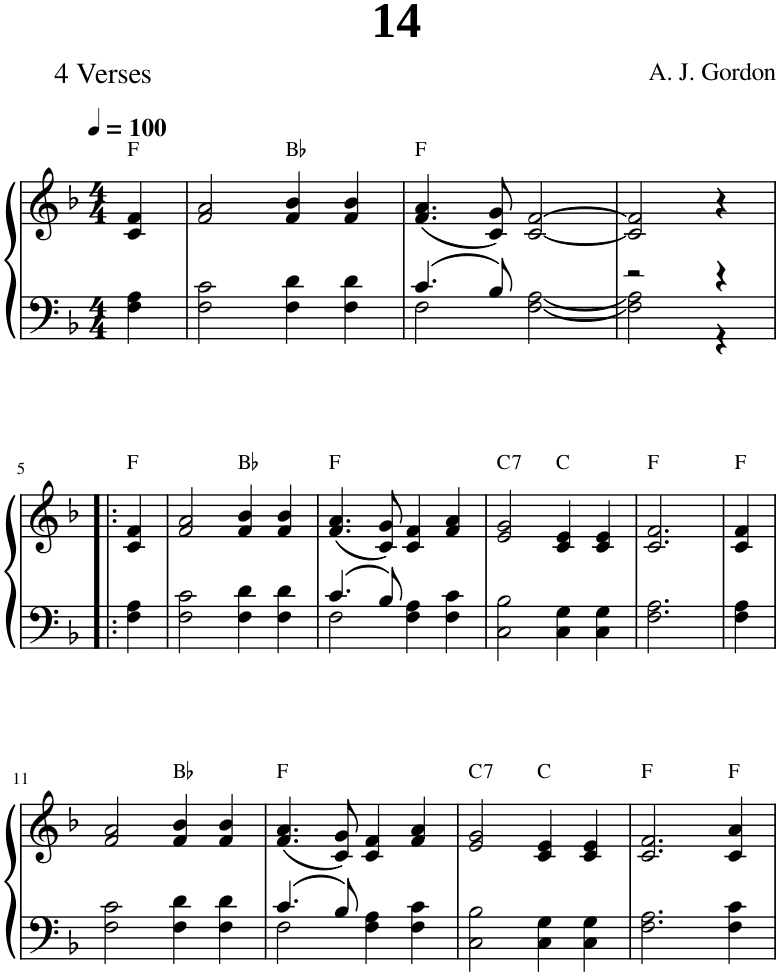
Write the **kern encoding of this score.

**kern	**kern	**harte
*part1	*part1	*part1
*staff2	*staff1	*
*I"Piano	*	*
*I'Pno.	*	*
*clefF4	*clefG2	*
*k[b-]	*k[b-]	*
*M4/4	*M4/4	*
*MM100	*MM100	*
=1	=1	=1
4F\ 4A\	4c/ 4f/	F:maj
=2	=2	=2
2F\ 2c\	2f/ 2a/	.
4F\ 4d\	4f/ 4b-/	Bb:maj
4F\ 4d\	4f/ 4b-/	.
=3	=3	=3
*^	*	*
4.c/	2F\	(4.f/ 4.a/	F:maj
8B-/	.	8c/ 8g/)	.
2ryy	[2F\ [2A\	[2c/ [2f/	.
=4	=4	=4	=4
2r	2F\] 2A\]	2c/] 2f/]	.
4r	4r	4r	.
*v	*v	*	*
!!LO:LB:g=z
=5!|:	=5!|:	=5!|:
4F\ 4A\	4c/ 4f/	F:maj
=6	=6	=6
2F\ 2c\	2f/ 2a/	.
4F\ 4d\	4f/ 4b-/	Bb:maj
4F\ 4d\	4f/ 4b-/	.
=7	=7	=7
*^	*	*
4.c/	2F\	(4.f/ 4.a/	F:maj
8B-/	.	8c/ 8g/)	.
2ryy	4F\ 4A\	4c/ 4f/	.
.	4F\ 4c\	4f/ 4a/	.
=8	=8	=8	=8
!	!	!	!LO:H:kt=7
*v	*v	*	*
2C\ 2B-\	2e/ 2g/	C:7
4C\ 4G\	4c/ 4e/	C:maj
4C\ 4G\	4c/ 4e/	.
=9	=9	=9
2.F\ 2.A\	2.c/ 2.f/	F:maj
=10	=10	=10
4F\ 4A\	4c/ 4f/	F:maj
!!LO:LB:g=z
=11	=11	=11
2F\ 2c\	2f/ 2a/	.
4F\ 4d\	4f/ 4b-/	Bb:maj
4F\ 4d\	4f/ 4b-/	.
=12	=12	=12
*^	*	*
4.c/	2F\	(4.f/ 4.a/	F:maj
8B-/	.	8c/ 8g/)	.
2ryy	4F\ 4A\	4c/ 4f/	.
.	4F\ 4c\	4f/ 4a/	.
=13	=13	=13	=13
!	!	!	!LO:H:kt=7
*v	*v	*	*
2C\ 2B-\	2e/ 2g/	C:7
4C\ 4G\	4c/ 4e/	C:maj
4C\ 4G\	4c/ 4e/	.
=14	=14	=14
2.F\ 2.A\	2.c/ 2.f/	F:maj
4F\ 4c\	4c/ 4a/	F:maj
=	=	=
*-	*-	*-
